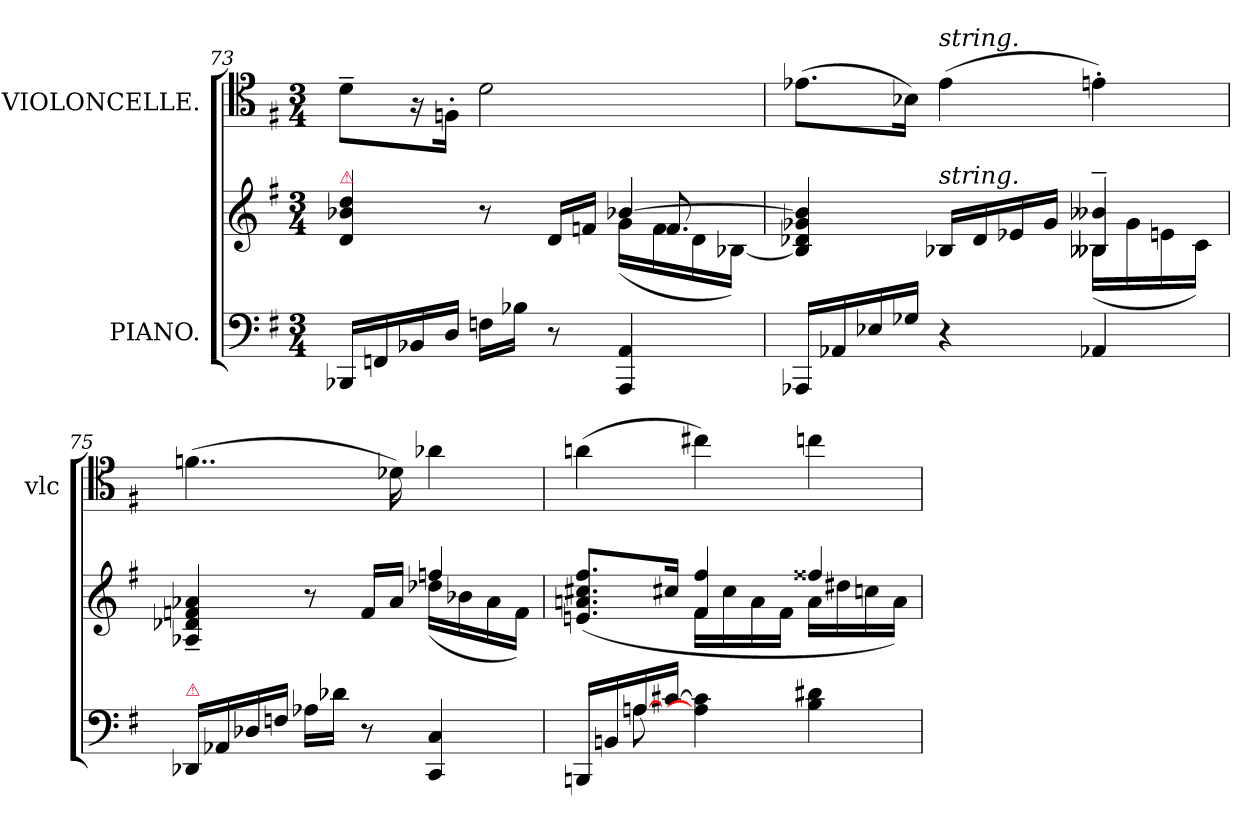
**kern	**kern	**kern
*part2	*part2	*part1
*staff3	*staff2	*staff1
*I"PIANO.	*	*I"VIOLONCELLE.
*	*	*I'vlc
*clefF4	*clefG2	*clefC4
*k[f#]	*k[f#]	*k[f#]
*M3/4	*M3/4	*M3/4
=73	=73	=73
*	*^	*
*	*	*^	*
!	!LO:TX:a:color=crimson:t=⚠	!	!	!
16BBB-X/LL	4d/ 4b-X/ 4dd/	4ryy	4ryy	8d~\L
16FFn/	.	.	.	.
16BB-X/	.	.	.	16r
16D/JJ	.	.	.	16Fn'\Jk
16Fn\LL	8r	8ryy	8ryy	2d\
16B-X\JJ	.	.	.	.
8r	8reyy	16d/LL	8ryy	.
.	.	16fn/JJ	.	.
4AAA/ 4AA/	[4b-X/	(16g\LL	16ryy	.
.	.	16f\	8.f/	.
.	.	16d\	.	.
.	.	[16B-X\JJ)	.	.
*	*	*v	*v	*
=74	=74	=74	=74
16AAA-X/LL	4B-]/ 4d-X/ 4g-X/ 4b-]/	4ryy	(8.e-X\L
16AA-X/	.	.	.
16E-X/	.	.	.
16G-X/JJ	.	.	16B-X\Jk)
!	!	!	!LO:TX:a:i:t=string.
!	!LO:TX:a:i:t=string.	!	!
4r	16B-X/LL	4ryy	(4e-\
.	16d-/	.	.
.	16e-X/	.	.
.	16g-/JJ	.	.
4AA-X/	4B--X~/ 4b--X~/	(16B--X\LL	4en'\)
.	.	16g-\	.
.	.	16en\	.
.	.	16c\JJ)	.
=75	=75	=75	=75
!LO:TX:a:color=crimson:t=⚠	!	!	!
16DD-X/LL	4A-X~>/ 4d-X~>/ 4fn~>/ 4a-X~>/	4ryy	(4..fn\
16AA-X/	.	.	.
16D-X/	.	.	.
16Fn/JJ	.	.	.
16A-X\LL	8r	4ryy	.
16d-X\JJ	.	.	.
8r	16f/LL	.	.
.	16a-/JJ	.	16d-X\)
4CC/ 4C/	4ffn/	(16dd-X\LL	4a-X\
.	.	16b-X\	.
.	.	16a-\	.
.	.	16f\JJ)	.
=76	=76	=76	=76
*^	*	*	*
16BBBn/LL	8ryy	(>8.en/ 8.an/ 8.cc#X/ 8.ff#/L	4ryy	(4an"\
16BBn/	.	.	.	.
[16An/	8A\	.	.	.
[16c#X/JJ	.	16cc#X/Jk	.	.
4A]\ 4c#]\	4ryy	4f#/ 4ff#/	16f#\LL	4cc#X\)
.	.	.	16cc#\	.
.	.	.	16a\	.
.	.	.	16f#\JJ	.
4B\ 4d#X\	4ryy	4ff##X/	16a\LL	4ccn\
.	.	.	16dd#X\	.
.	.	.	16ccn\	.
.	.	.	16a\JJ)	.
*v	*v	*	*	*
*	*v	*v	*
=	=	=
*-	*-	*-
